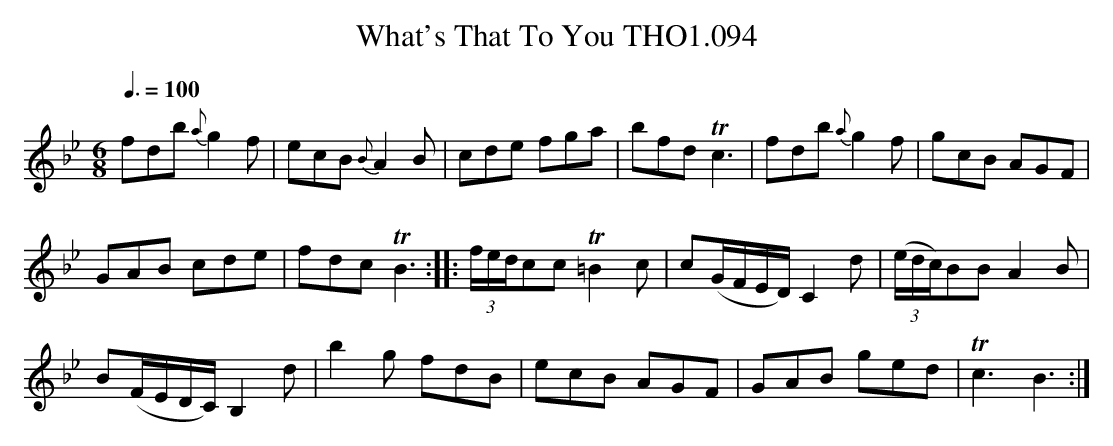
X:1
T:What's That To You THO1.094
M:6/8
L:1/8
Q:3/8=100
K:Bb
fdb {a}g2 f|ecB {B}A2 B|cde fga|bfd Tc3|fdb {a}g2 f|gcB AGF|
GAB cde|fdc TB3::(3f/e/d/cc T=B2 c|c(G/F/E/D/) C2 d|(3(e/d/c/)BB A2 B|
B(F/E/D/C/) B,2 d|b2 g fdB|ecB AGF|GAB ged|Tc3 B3:|
